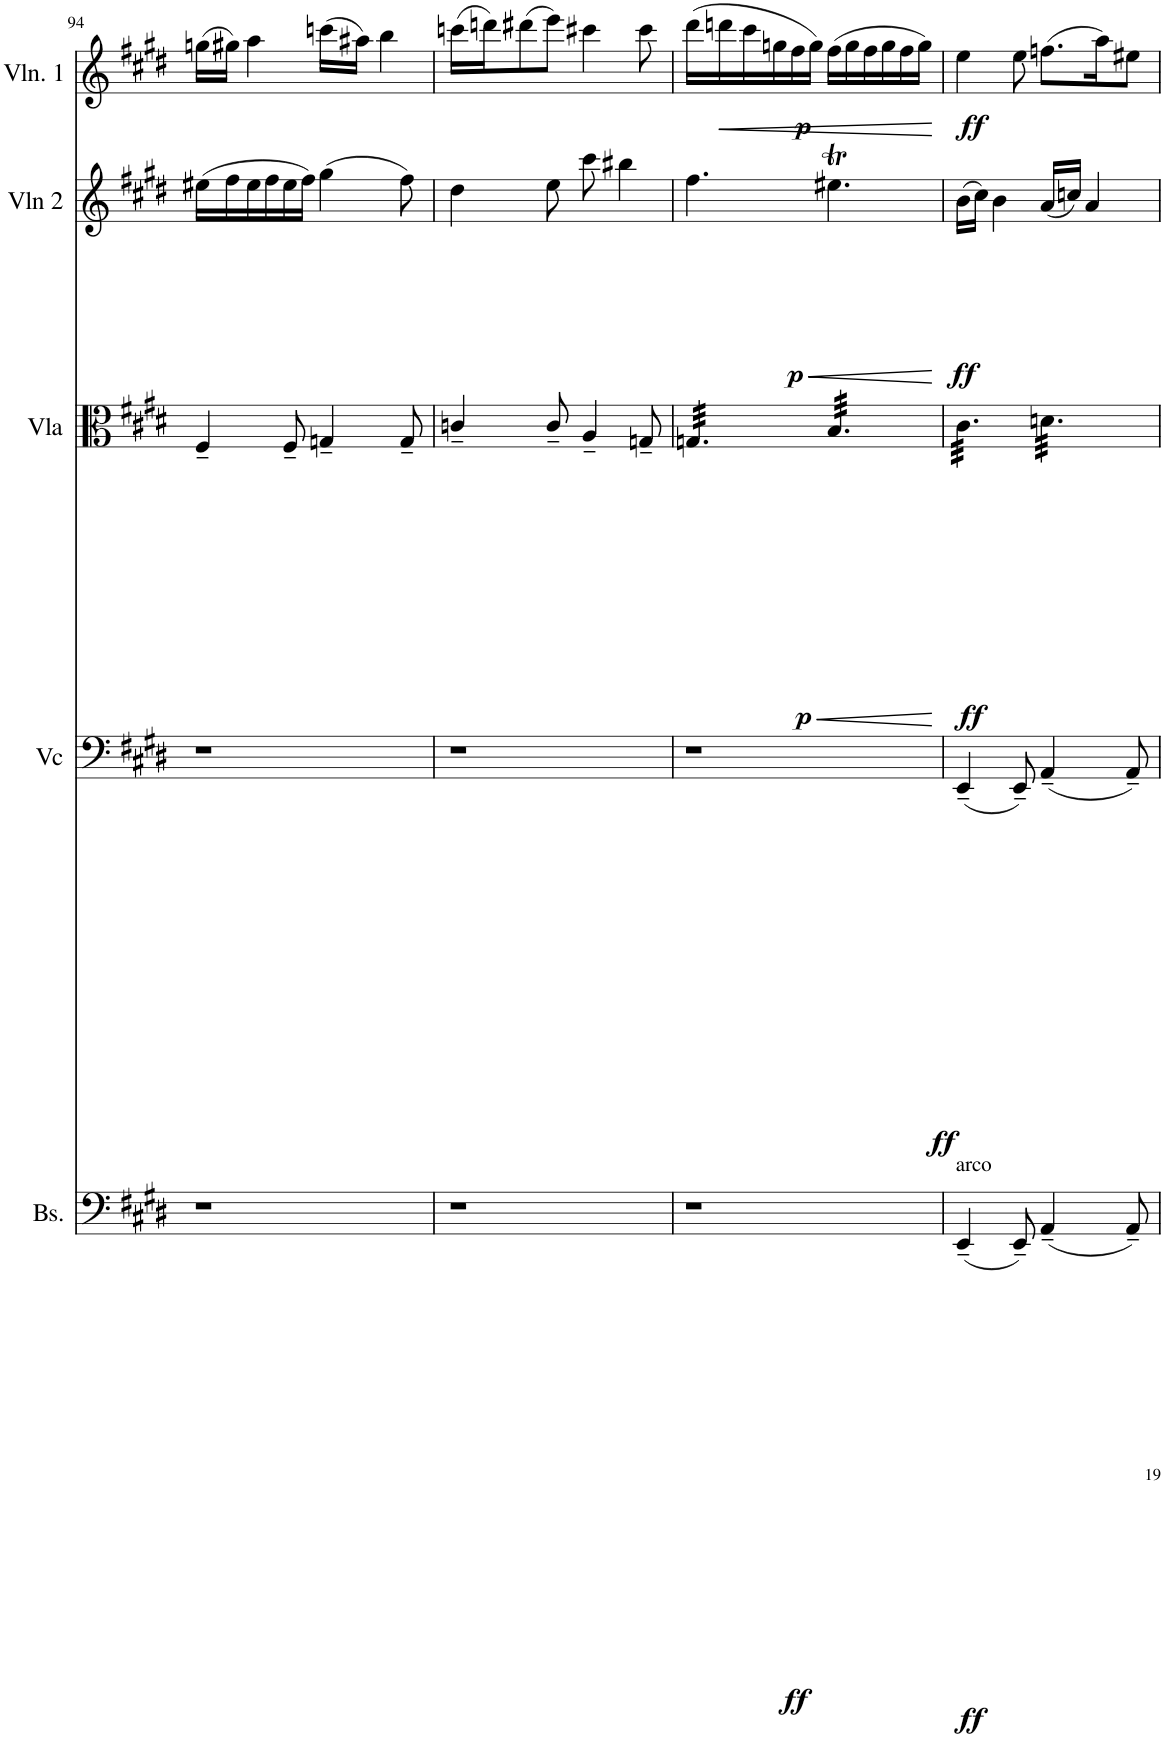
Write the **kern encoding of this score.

**kern	**dynam	**kern	**dynam	**kern	**dynam	**kern	**dynam	**kern	**dynam
*part5	*part5	*part4	*part4	*part3	*part3	*part2	*part2	*part1	*part1
*staff5	*staff5	*staff4	*staff4	*staff3	*staff3	*staff2	*staff2	*staff1	*staff1
*I"Bass	*	*I"Cello	*	*I"Viola	*	*I"Violin 2	*	*I"Violin 1	*
*I'Bs.	*	*	*	*I'Vla	*	*I'Vln 2	*	*I'Vln. 1	*
!!LO:PB:g=z
*clefF4	*	*clefF4	*	*clefC3	*	*clefG2	*	*clefG2	*
*k[f#c#g#d#]	*	*k[f#c#g#d#]	*	*k[f#c#g#d#]	*	*k[f#c#g#d#]	*	*k[f#c#g#d#]	*
*M6/8	*	*M6/8	*	*M6/8	*	*M6/8	*	*M6/8	*
=94	=94	=94	=94	=94	=94	=94	=94	=94	=94
2.r	.	2.r	.	4F#~/	.	(16ee#X\LL	.	(16ggn\LL	.
.	.	.	.	.	.	16ff#\	.	16gg#X\JJ)	.
.	.	.	.	.	.	16ee#\	.	4aa\	.
.	.	.	.	.	.	16ff#\	.	.	.
.	.	.	.	8F#~/	.	16ee#\	.	.	.
.	.	.	.	.	.	16ff#\JJ)	.	.	.
.	.	.	.	4Gn~/	.	(4gg#\	.	(16cccn\LL	.
.	.	.	.	.	.	.	.	16aa#X\JJ)	.
.	.	.	.	.	.	.	.	4bb\	.
.	.	.	.	8G~/	.	8ff#\)	.	.	.
=95	=95	=95	=95	=95	=95	=95	=95	=95	=95
2.r	.	2.r	.	4cn~/	.	4dd#\	.	(16cccn\LL	.
.	.	.	.	.	.	.	.	16dddn\J)	.
.	.	.	.	.	.	.	.	(8ddd#X\	.
.	.	.	.	8c~/	.	8ee\	.	8eee\J)	.
.	.	.	.	4A~/	.	8ccc#\	.	4ccc#X\	.
.	.	.	.	.	.	4bb#X\	.	.	.
.	.	.	.	8Gn~/	.	.	.	8ccc#\	.
=96	=96	=96	=96	=96	=96	=96	=96	=96	=96
!	!LO:DY:b	!	!	!	!LO:HP:b	!	!LO:HP:b	!	!
!	!	!	!	!	!LO:DY:n=1:b	!	!LO:DY:n=1:b	!	!LO:DY:b
*	*	*	*	*tremolo	*	*	*	*	*
2.r	ff	2.r	.	32Gn/LLL	< p	4.ff#\	< p	(16ddd#\LL	p
.	.	.	.	32Gn/	.	.	.	.	.
!	!	!	!	!	!	!	!	!	!LO:HP:b
.	.	.	.	32Gn/	.	.	.	16dddn\	<
.	.	.	.	32Gn/	.	.	.	.	.
.	.	.	.	32Gn/	.	.	.	16ccc#\	.
.	.	.	.	32Gn/	.	.	.	.	.
.	.	.	.	32Gn/	.	.	.	16ggn\	.
.	.	.	.	32Gn/	.	.	.	.	.
.	.	.	.	32Gn/	.	.	.	16ff#\	.
.	.	.	.	32Gn/	.	.	.	.	.
.	.	.	.	32Gn/	.	.	.	16gg\JJ)	.
.	.	.	.	32Gn/JJJ	.	.	.	.	.
.	.	.	.	32B/LLL	.	4.ee#Xt\	.	(16ff#\LL	.
.	.	.	.	32B/	.	.	.	.	.
.	.	.	.	32B/	.	.	.	16gg\	.
.	.	.	.	32B/	.	.	.	.	.
.	.	.	.	32B/	.	.	.	16ff#\	.
.	.	.	.	32B/	.	.	.	.	.
.	.	.	.	32B/	.	.	.	16gg\	.
.	.	.	.	32B/	.	.	.	.	.
.	.	.	.	32B/	.	.	.	16ff#\	.
.	.	.	.	32B/	.	.	.	.	.
.	.	.	.	32B/	.	.	.	16gg\JJ)	.
.	.	.	.	32B/JJJ	.	.	.	.	.
.	.	.	.	.	[	.	[	.	[
=97	=97	=97	=97	=97	=97	=97	=97	=97	=97
!LO:TX:a:t=arco	!	!	!	!	!	!	!	!	!
!	!LO:DY:b	!	!LO:DY:b	!	!LO:DY:b	!	!LO:DY:b	!	!LO:DY:b
(4EE~/	ff	(4EE~/	ff	32c#\LLL	ff	(16b\LL	ff	4ee\	ff
.	.	.	.	32c#\	.	.	.	.	.
.	.	.	.	32c#\	.	16cc#\JJ)	.	.	.
.	.	.	.	32c#\	.	.	.	.	.
.	.	.	.	32c#\	.	4b\	.	.	.
.	.	.	.	32c#\	.	.	.	.	.
.	.	.	.	32c#\	.	.	.	.	.
.	.	.	.	32c#\	.	.	.	.	.
8EE~/)	.	8EE~/)	.	32c#\	.	.	.	8ee\	.
.	.	.	.	32c#\	.	.	.	.	.
.	.	.	.	32c#\	.	.	.	.	.
.	.	.	.	32c#\JJJ	.	.	.	.	.
(4AA~/	.	(4AA~/	.	32dn\LLL	.	(16a/LL	.	(8.ffn\L	.
.	.	.	.	32dn\	.	.	.	.	.
.	.	.	.	32dn\	.	16ccn/JJ)	.	.	.
.	.	.	.	32dn\	.	.	.	.	.
.	.	.	.	32dn\	.	4a/	.	.	.
.	.	.	.	32dn\	.	.	.	.	.
.	.	.	.	32dn\	.	.	.	16aa\K)	.
.	.	.	.	32dn\	.	.	.	.	.
8AA~/)	.	8AA~/)	.	32dn\	.	.	.	8ee#X\J	.
.	.	.	.	32dn\	.	.	.	.	.
.	.	.	.	32dn\	.	.	.	.	.
.	.	.	.	32dn\JJJ	.	.	.	.	.
*	*	*	*	*Xtremolo	*	*	*	*	*
=	=	=	=	=	=	=	=	=	=
*-	*-	*-	*-	*-	*-	*-	*-	*-	*-
